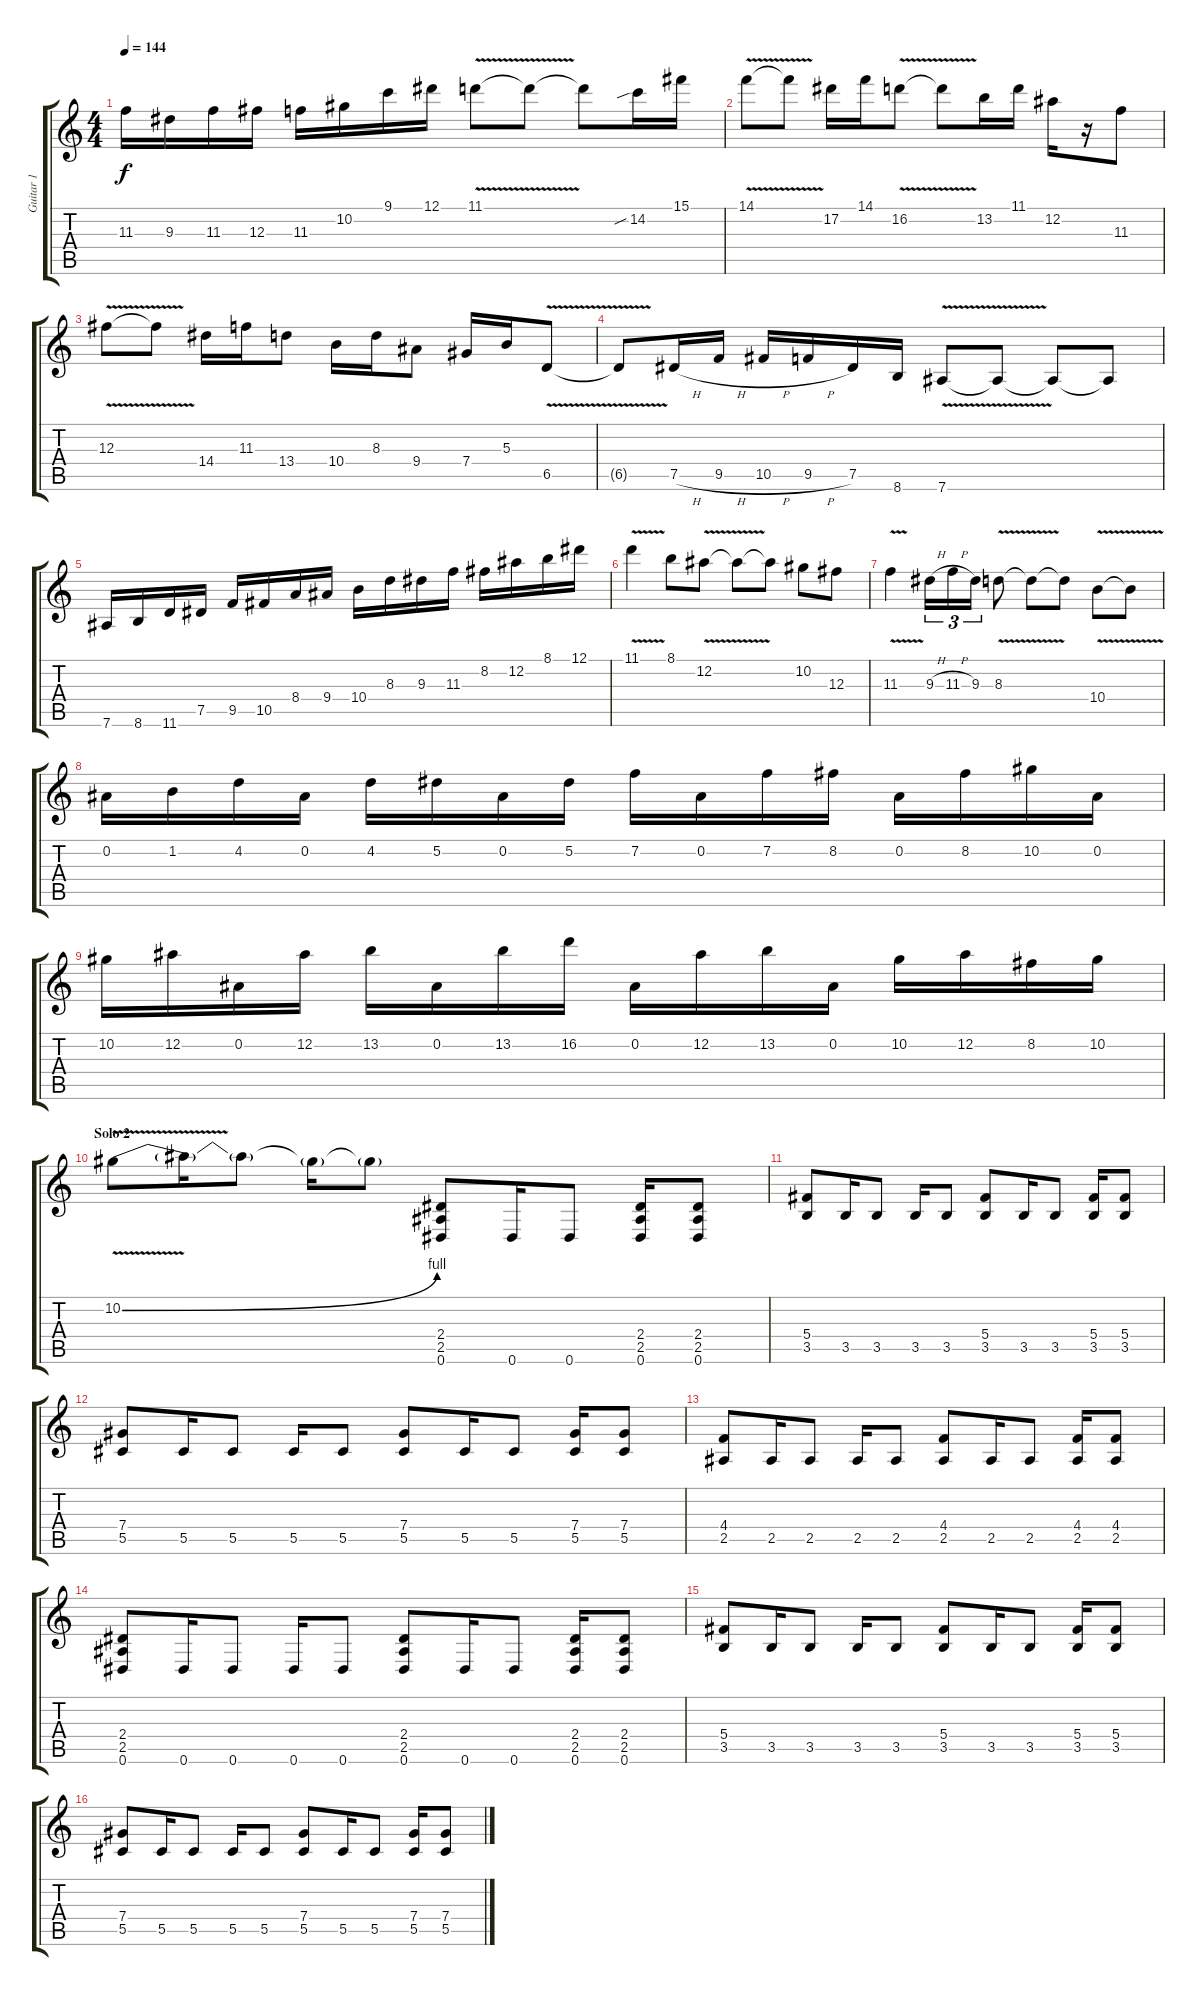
\track ("Guitar 1" "Guitar 1") {instrument distortionguitar}
\staff {score tabs}
\tuning (Eb4 Bb3 Gb3 Db3 Ab2 Eb2) {hide}
\ts (4 4)
\tempo 144
\clef g2
\ks c
11.3.16{dy f} 9.3.16 11.3.16 12.3.16 11.3.16 10.2.16 9.1.16 12.1.16 11.1{v}.8 11.1{t}.8 11.1{t}.8 14.2{sib}.16 15.1.16 |
14.1{v}.8 14.1{t}.8 17.2.16 14.1.16 16.2{v}.8 16.2{t}.8 13.2.16 11.1.16 12.2.16 r.16 11.3.8 |
12.3{v}.8 12.3{t}.8 14.4.16 11.3.16 13.4.8 10.4.16 8.3.16 9.4.8 7.4.16 5.3.16 6.5{v}.8 |
6.5{t}.8 7.5{h}.16 9.5{h}.16 10.5{h}.16 9.5{h}.16 7.5.16 8.6.16 7.6{v}.8 7.6{t}.8 7.6{t}.8 7.6{t}.8 |
7.6.16 8.6.16 11.6.16 7.5.16 9.5.16 10.5.16 8.4.16 9.4.16 10.4.16 8.3.16 9.3.16 11.3.16 8.2.16 12.2.16 8.1.16 12.1.16 |
11.1{v}.4 8.1.8 12.2{v}.8 12.2{t}.8 12.2{t}.8 10.2.8 12.3.8 |
11.3{v}.4 9.3{h}.16{tu (3 2)} 11.3{h}.16{tu (3 2)} 9.3.16{tu (3 2)} 8.3{v}.8 8.3{t}.8 8.3{t}.8 10.4{v}.8 10.4{t}.8 |
0.2.16 1.2.16 4.2.16 0.2.16 4.2.16 5.2.16 0.2.16 5.2.16 7.2.16 0.2.16 7.2.16 8.2.16 0.2.16 8.2.16 10.2.16 0.2.16 |
10.2.16 12.2.16 0.2.16 12.2.16 13.2.16 0.2.16 13.2.16 16.2.16 0.2.16 12.2.16 13.2.16 0.2.16 10.2.16 12.2.16 8.2.16 10.2.16 |
\section ("" "Solo 2")
10.2{be (bend 0 0 60 4) v}.8{volume 11} 10.2{t}.16 10.2{t}.8 10.2{t}.16 10.2{t}.8 (2.4 2.5 0.6).8 0.6.16 0.6.8 (2.4 2.5 0.6).16 (2.4 2.5 0.6).8 |
(5.4 3.5).8 3.5.16 3.5.8 3.5.16 3.5.8 (5.4 3.5).8 3.5.16 3.5.8 (5.4 3.5).16 (5.4 3.5).8 |
(7.4 5.5).8 5.5.16 5.5.8 5.5.16 5.5.8 (7.4 5.5).8 5.5.16 5.5.8 (7.4 5.5).16 (7.4 5.5).8 |
(4.4 2.5).8 2.5.16 2.5.8 2.5.16 2.5.8 (4.4 2.5).8 2.5.16 2.5.8 (4.4 2.5).16 (4.4 2.5).8 |
(2.4 2.5 0.6).8 0.6.16 0.6.8 0.6.16 0.6.8 (2.4 2.5 0.6).8 0.6.16 0.6.8 (2.4 2.5 0.6).16 (2.4 2.5 0.6).8 |
(5.4 3.5).8 3.5.16 3.5.8 3.5.16 3.5.8 (5.4 3.5).8 3.5.16 3.5.8 (5.4 3.5).16 (5.4 3.5).8 |
(7.4 5.5).8 5.5.16 5.5.8 5.5.16 5.5.8 (7.4 5.5).8 5.5.16 5.5.8 (7.4 5.5).16 (7.4 5.5).8
